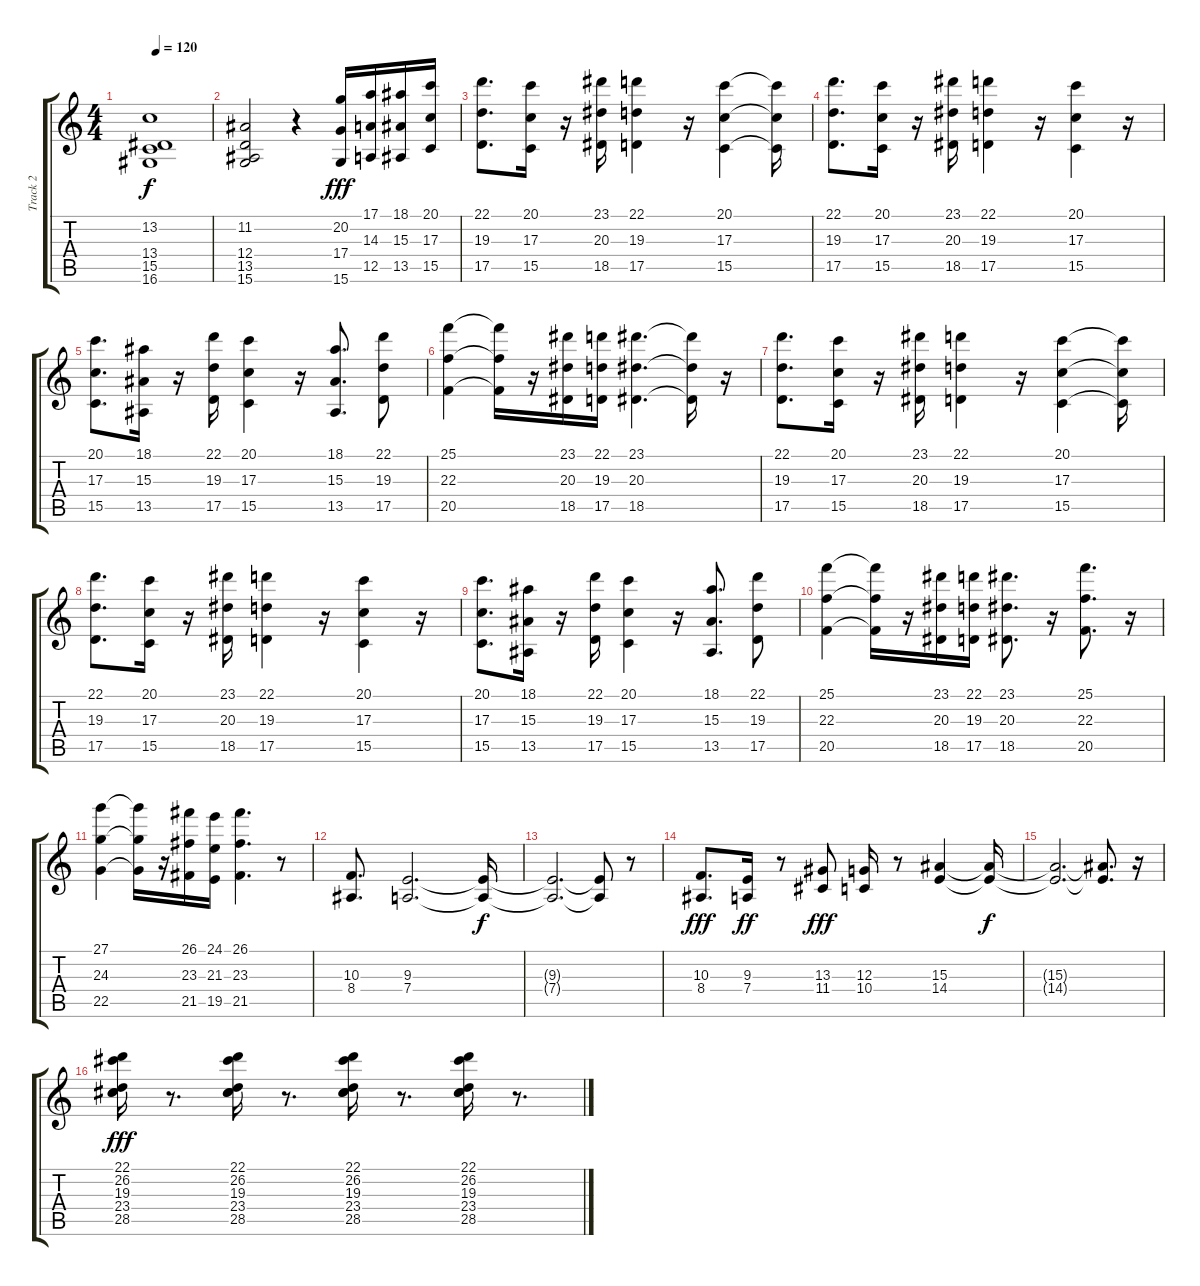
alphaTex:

\track ("Track 2" "Track 2") {instrument stringensemble1}
\staff {score tabs}
\tuning (E4 B3 G3 D3 A2 E2) {hide}
\ts (4 4)
\tempo 120
\clef g2
\ks c
(13.2 13.4 15.5 16.6).1{dy f} |
(11.2 12.4 13.5 15.6).2 r.4 (20.2 17.4 15.6).16{dy fff} (17.1 14.3 12.5).16 (18.1 15.3 13.5).16 (20.1 17.3 15.5).16 |
(22.1 19.3 17.5).8{d} (20.1 17.3 15.5).16 r.16 (23.1 20.3 18.5).16 (22.1 19.3 17.5).4 r.16 (20.1 17.3 15.5).4 (20.1{t} 17.3{t} 15.5{t}).16 |
(22.1 19.3 17.5).8{d} (20.1 17.3 15.5).16 r.16 (23.1 20.3 18.5).16 (22.1 19.3 17.5).4 r.16 (20.1 17.3 15.5).4 r.16 |
(20.1 17.3 15.5).8{d} (18.1 15.3 13.5).16 r.16 (22.1 19.3 17.5).16 (20.1 17.3 15.5).4 r.16 (18.1 15.3 13.5).8{d} (22.1 19.3 17.5).8 |
(25.1 22.3 20.5).4 (25.1{t} 22.3{t} 20.5{t}).16 r.16 (23.1 20.3 18.5).16 (22.1 19.3 17.5).16 (23.1 20.3 18.5).4{d} (23.1{t} 20.3{t} 18.5{t}).16 r.16 |
(22.1 19.3 17.5).8{d} (20.1 17.3 15.5).16 r.16 (23.1 20.3 18.5).16 (22.1 19.3 17.5).4 r.16 (20.1 17.3 15.5).4 (20.1{t} 17.3{t} 15.5{t}).16 |
(22.1 19.3 17.5).8{d} (20.1 17.3 15.5).16 r.16 (23.1 20.3 18.5).16 (22.1 19.3 17.5).4 r.16 (20.1 17.3 15.5).4 r.16 |
(20.1 17.3 15.5).8{d} (18.1 15.3 13.5).16 r.16 (22.1 19.3 17.5).16 (20.1 17.3 15.5).4 r.16 (18.1 15.3 13.5).8{d} (22.1 19.3 17.5).8 |
(25.1 22.3 20.5).4 (25.1{t} 22.3{t} 20.5{t}).16 r.16 (23.1 20.3 18.5).16 (22.1 19.3 17.5).16 (23.1 20.3 18.5).8{d} r.16 (25.1 22.3 20.5).8{d} r.16 |
(27.1 24.3 22.5).4 (27.1{t} 24.3{t} 22.5{t}).16 r.16 (26.1 23.3 21.5).16 (24.1 21.3 19.5).16 (26.1 23.3 21.5).4{d} r.8 |
(10.3 8.4).8{d} (9.3 7.4).2{d} (9.3{t} 7.4{t}).16{dy f} |
(9.3{t} 7.4{t}).2{d} (9.3{t} 7.4{t}).8 r.8 |
(10.3 8.4).8{d dy fff} (9.3 7.4).16{dy ff} r.8 (13.3 11.4).8{dy fff} (12.3 10.4).16 r.8 (15.3 14.4).4 (15.3{t} 14.4{t}).16{dy f} |
(15.3{t} 14.4{t}).2{d} (15.3{t} 14.4{t}).8{d} r.16 |
(22.1 26.2 19.3 23.4 28.5).16{dy fff} r.8{d} (22.1 26.2 19.3 23.4 28.5).16 r.8{d} (22.1 26.2 19.3 23.4 28.5).16 r.8{d} (22.1 26.2 19.3 23.4 28.5).16 r.8{d}
